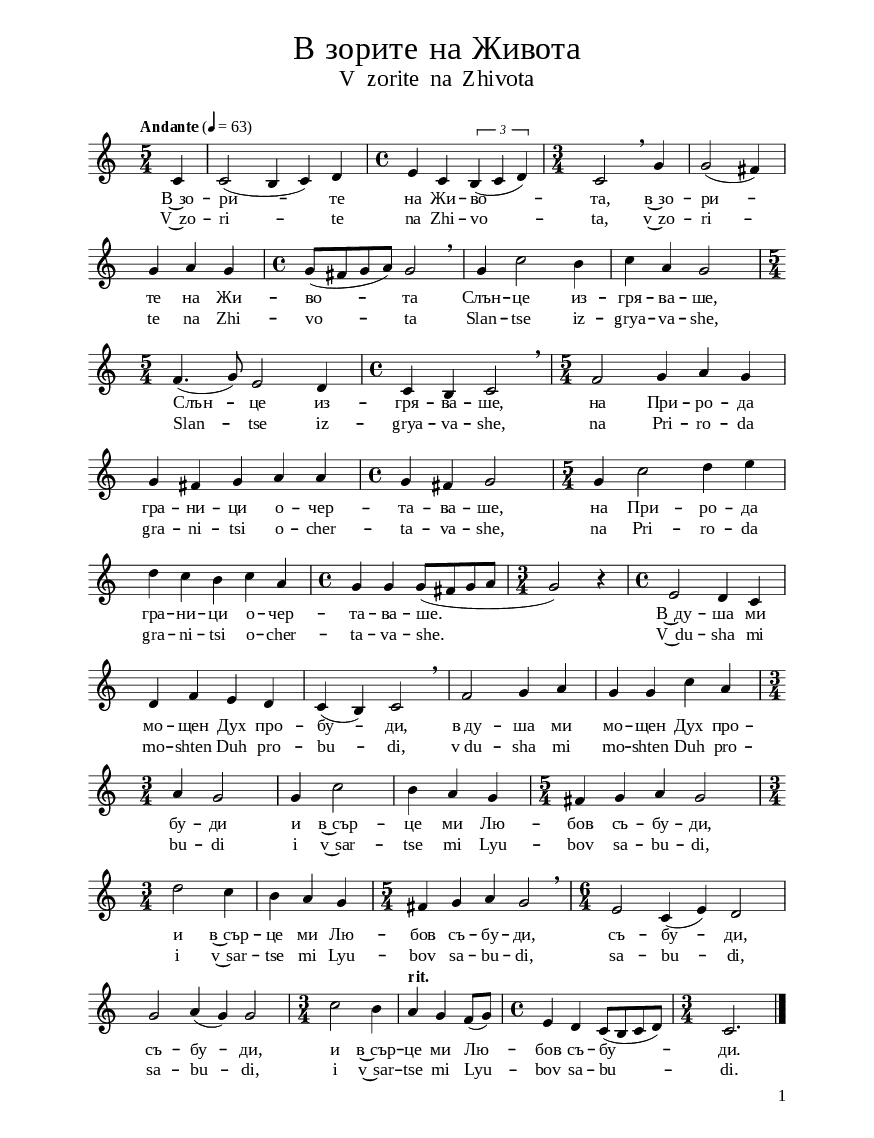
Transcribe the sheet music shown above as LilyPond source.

\version "2.22.0"

\paper {
  #(set-paper-size "a5")
}

\bookpart {
  \paper {
    print-all-headers = ##t
    print-page-number = ##t
    print-first-page-number = ##t

    % put page numbers on the bottom
    oddHeaderMarkup = \markup ""
    evenHeaderMarkup = \markup ""
    oddFooterMarkup = \markup
    \fill-line {
      ""
      \on-the-fly #print-page-number-check-first \fromproperty #'page:page-number-string
    }
    evenFooterMarkup = \markup
    \fill-line {
      \on-the-fly #print-page-number-check-first \fromproperty #'page:page-number-string
      ""
    }

    left-margin = 1.5\cm
    right-margin = 1.5\cm
    top-margin = 1.6\cm
    bottom-margin = 1.2\cm
    ragged-bottom = ##t % do not spread the staves to fill the whole vertical space

    % change lyrics and titles font (affects notes also)
    fonts =
    #(make-pango-font-tree
      "Times New Roman"
      "DejaVu Sans"
      "DejaVu Sans Mono"
      (/ (* staff-height pt) 3.6))

    % change distance between staves
    system-system-spacing =
    #'((basic-distance . 12)
       (minimum-distance . 6)
       (padding . 1)
       (stretchability . 12))
  }

  \header {
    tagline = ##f
  }

  \score{
    \layout {
      indent = 0.0\cm % remove first line indentation
      % ragged-last = ##t % do not spread last line to fill the whole space
      \context {
        \Score
        \omit BarNumber %remove bar numbers
      } % context

      \context {
        % change staff size
        \Staff
        fontSize = #+0 % affects notes size only
        \override StaffSymbol #'staff-space = #(magstep -3)
        \override StaffSymbol #'thickness = #0.5
        \override BarLine #'hair-thickness = #1
        %\override StaffSymbol #'ledger-line-thickness = #'(0 . 0)
      }

      \context {
        % adjust space between staff and lyrics and between the two lyric lines
        \Lyrics
        \override VerticalAxisGroup.nonstaff-relatedstaff-spacing = #'((basic-distance . 4.5))
        \override VerticalAxisGroup.nonstaff-nonstaff-spacing = #'((minimum-distance . 2))
      }
    } % layout

    \new Voice \absolute {
      \clef treble
      \key c \major
      \time 5/4
      \tempo \markup {
        % make tempo note smaller
        \concat {
          "Andante" \normal-text { " (" }
          \teeny \general-align #Y #DOWN \note {4} #0.8
          \normal-text { " = 63)" }
        }
      }

      \partial 4

      c '4 | c'2 ( b4 c' ) d' |\time 4/4  e'4 c' \times 2/3 { b4 ( c'4 d' ) }

      \time 3/4  c'2 \breathe g'4 |g'2 ( fis'4 ) | \break

      g'4 a' g' | \time 4/4  g'8 ( fis' g' a' ) g'2 \breathe g'4 c''2 b'4 | c''4 a' g'2 | \break

      \time 5/4  f'4. ( g'8 ) e'2 d'4 |\time 4/4  c'4 b c'2 \breathe | \time 5/4  f'2 g'4 a' g' | \break

      g'4 fis' g' a' a' | \time 4/4  g'4 fis' g'2 | \time 5/4  g'4 c''2 d''4 e'' | \break

      d''4 c'' b' c'' a' | \time 4/4  g'4 g' g'8 ( fis' g' a' | \time 3/4  g'2 ) r4 | \time 4/4  e'2 d'4 c' | \break

      d'4 f' e' d' | c'4 ( b ) c'2 \breathe | f'2 g'4 a' | g'4 g' c'' a' | \break

      \time 3/4  a'4 g'2 | g'4 c''2 | b'4 a' g'4 \time 5/4 fis' g' a' g'2 | \time 3/4 \break

      d''2 c''4 | b' a' g'4 | \time 5/4 fis' g' a' g'2 \breathe | \time 6/4 e'2 c'4 ( e' ) d'2 | \break

      g'2 a'4 ( g' ) g'2 | \time 3/4  c''2 b'4 \tempo "rit." | a' g' f'8 ( g' ) | \time 4/4 e'4 d' c'8 ( b c' d' ) | \time 3/4  c'2. \bar "|."
    }

    \addlyrics {
      В~зо -- ри --
      те на Жи -- во -- та, в~зо -- ри -- те на Жи --
      во -- та Слън -- це из -- гря -- ва -- ше, Слън --
      це из -- гря -- ва -- ше, на При -- ро -- да гра
      -- ни -- ци о -- чер -- та -- ва -- ше, на При --
      ро -- да гра -- ни -- ци о -- чер -- та -- ва --
      ше. В~ду -- ша ми мо -- щен Дух про -- бу --
      ди,  в_ду -- ша ми мо -- щен Дух про -- бу --
      ди и в~сър -- це ми Лю -- бов съ -- бу -- ди,
      и в~сър -- це ми Лю -- бов съ -- бу -- ди, съ --
      бу -- ди, съ -- бу -- ди, и в~сър -- це ми Лю --
      бов съ -- бу -- ди.}
      \addlyrics {
       V~zo -- ri --
      te na Zhi -- vo -- ta, v~zo -- ri -- te na Zhi --
      vo -- ta Slan -- tse iz -- grya -- va -- she, Slan --
      tse iz -- grya -- va -- she, na Pri -- ro -- da gra
      -- ni -- tsi o -- cher -- ta -- va -- she, na Pri --
      ro -- da gra -- ni -- tsi o -- cher -- ta -- va --
      she. V~du -- sha mi mo -- shten Duh pro -- bu --
      di,  v_du -- sha mi mo -- shten Duh pro -- bu --
      di i v~sar -- tse mi Lyu -- bov sa -- bu -- di,
      i v~sar -- tse mi Lyu -- bov sa -- bu -- di, sa --
      bu -- di, sa -- bu -- di, i v~sar -- tse mi Lyu --
      bov sa -- bu -- di.}

        \header {
          title = \markup \column \normal-text \fontsize #2.5 {
            \center-align
            \line { В зорите на Живота}
            \vspace #-0.6
            \center-align
            \line \fontsize #-3 { V zorite na Zhivota }
            \vspace #-0.8
            \center-align
            \line \fontsize #-3 { " " }
          }
        }

        \midi{}

      } % score

      \pageBreak



      % include foreign translation(s) of the song
      \version "2.22.0"

\markup \fill-line { \fontsize #6 " In der Morgenröte des Lebens" }
\markup \null
\markup \null
\markup \fontsize #+2.5 {
  \hspace #10
  \override #'(baseline-skip . 2)

  \column {
    \line { " " }
    \line { " " In der Morgenröte des Lebens,}

    \line { " " in der Morgenröte des Lebens}

    \line { " " ging die Sonne auf, }

    \line { " " ging die Sonne auf. }

    \line { " " Sie zeichnete die Grenzen der Natur, }

    \line { " " sie zeichnete die Grenzen der Natur. }

    \line { " " In meiner Seele erweckte sie einen mächtigen Geist  }

    \line { " " in meiner Seele erweckte sie einen mächtigen Geist }

    \line { " " und in meinem Herzen erweckte sie die Liebe, }

    \line { " " und in meinem Herzen erweckte sie die Liebe, }

    \line { " " sie erweckte, sie erweckte,  }

    \line { " " sie erweckte in meinem Herzen die Liebe.  }


  }


}


    } % bookpart
